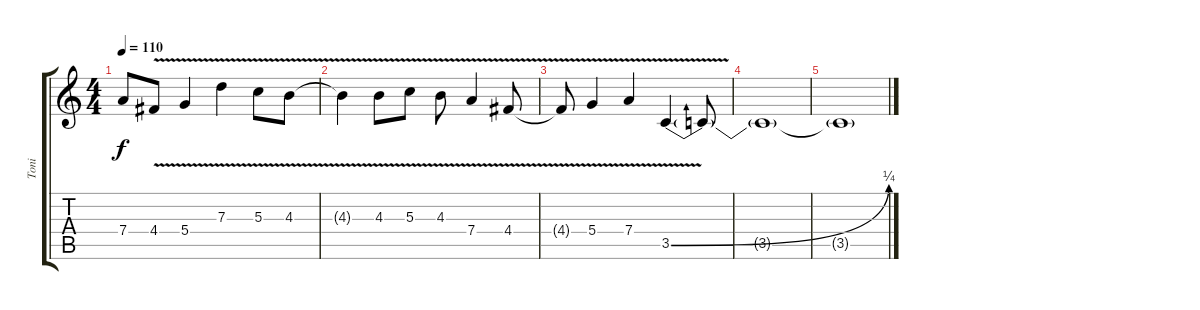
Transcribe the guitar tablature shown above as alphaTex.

\track ("Toni" "Toni") {instrument overdrivenguitar}
\staff {score tabs}
\tuning (E4 B3 G3 D3 A2 E2) {hide}
\ts (4 4)
\tempo 110
\clef g2
\ks c
7.4{t}.8{dy f} 4.4{v}.8 5.4{v}.4 7.3{v}.4 5.3{v}.8 4.3{v}.8 |
4.3{t}.4 4.3{v}.8 5.3{v}.8 4.3{v}.8 7.4{v}.4 4.4{v}.8 |
4.4{t}.8 5.4{v}.4 7.4{v}.4 3.5{be (bend 0 0 60 1) v}.4 3.5{t}.8 |
3.5{t}.1 |
3.5{t}.1
